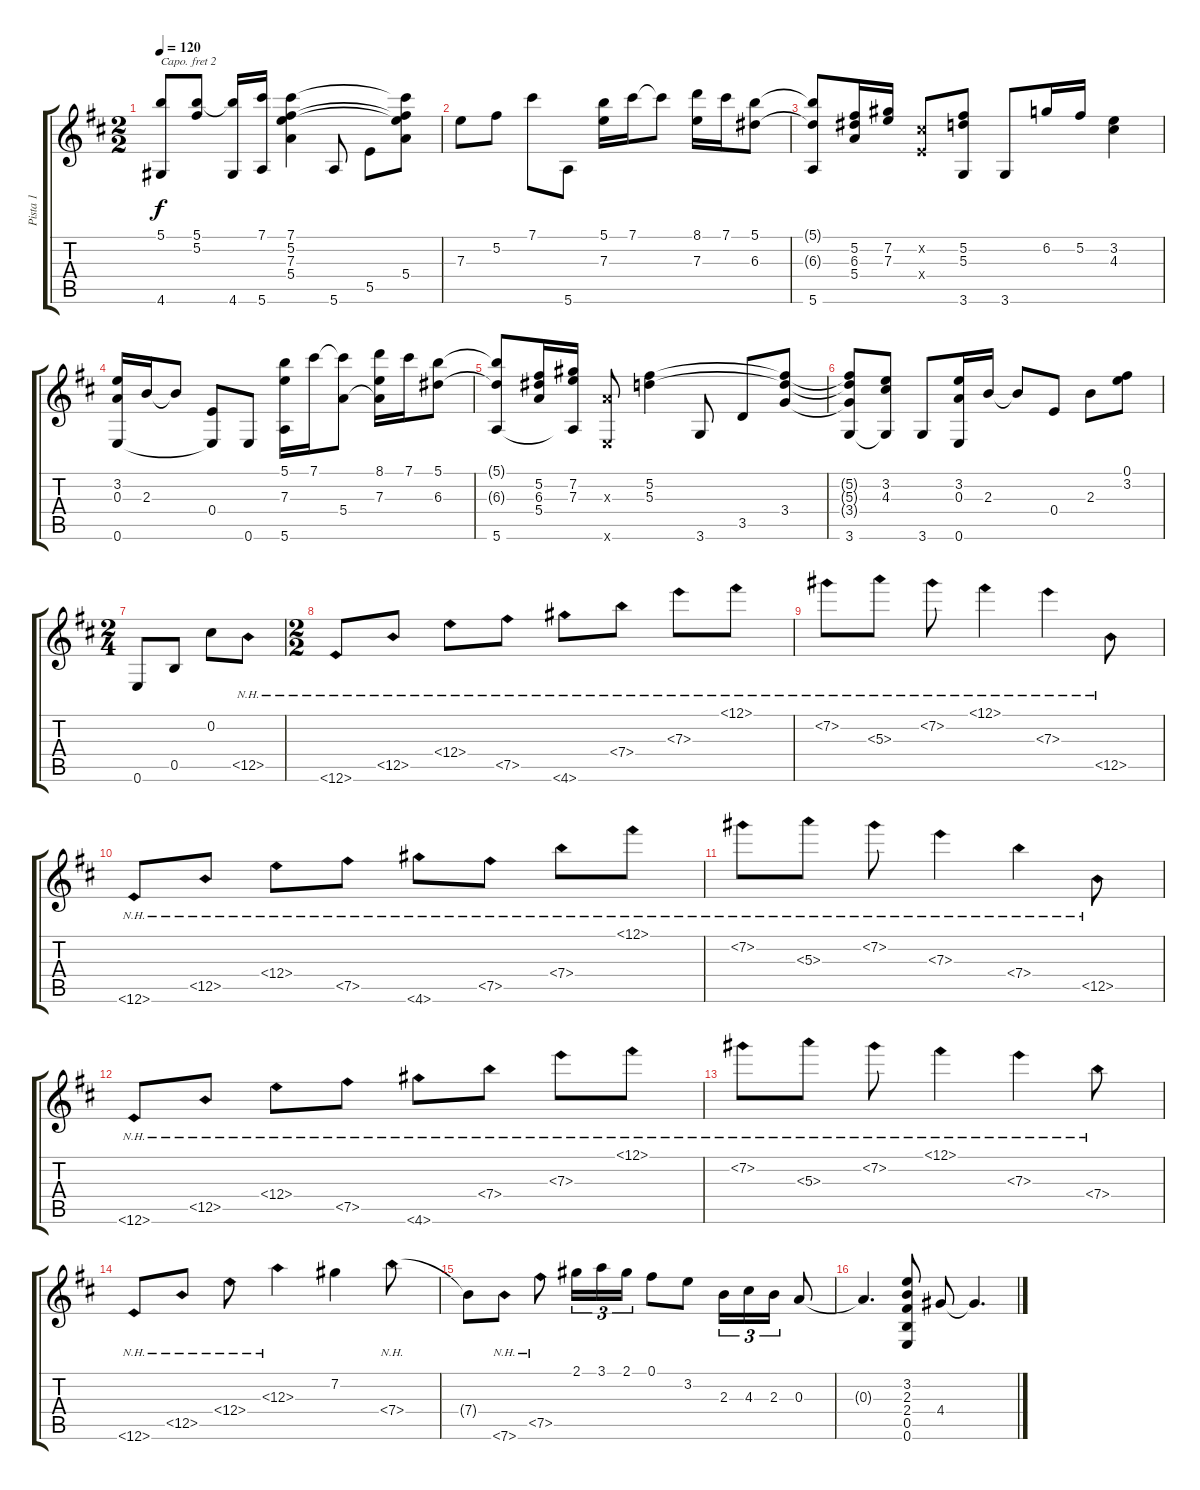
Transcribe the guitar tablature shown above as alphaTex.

\track ("Pista 1" "Pista 1") {instrument acousticguitarsteel}
\staff {score tabs}
\capo 2
\tuning (E4 B3 G3 D3 A2 D2) {hide}
\ts (2 2)
\tempo 120
\clef g2
\ks d
(5.1{t} 4.6).8{dy f} (5.1 5.2).8 (5.1{t} 4.6).16 (7.1 5.6).16 (7.1 5.2 7.3 5.4).4 5.6.8 5.5.8 (7.1{t} 5.2{t} 7.3{t} 5.4).8 |
7.3.8 5.2.8 7.1.8 5.6.8 (5.1 7.3).16 7.1.16 7.1{t}.8 (8.1 7.3).16 7.1.16 (5.1 6.3).8 |
(5.1{t} 6.3{t} 5.6).8 (5.2 6.3 5.4).16 (7.2 7.3).16 (0.2{x} 0.4{x}).8 (5.2 5.3 3.6).8 3.6.8 6.2.16 5.2.16 (3.2 4.3).4 |
(3.2 0.3 0.6).16 2.3.16 2.3{t}.8 (0.4 0.6{t}).8 0.6.8 (5.1 7.3 5.6).16 7.1.16 (7.1{t} 5.4).8 (8.1 7.3 5.4{t}).16 7.1.16 (5.1 6.3).8 |
(5.1{t} 6.3{t} 5.6).8 (5.2 6.3 5.4).16 (7.2 7.3 5.6{t}).16 (0.3{x} 0.6{x}).8 (5.2 5.3).4 3.6.8 3.5.8 (5.2{t} 5.3{t} 3.4).8 |
(5.2{t} 5.3{t} 3.4{t} 3.6).8 (3.2 4.3 3.6{t}).8 3.6.8 (3.2 0.3 0.6).16 2.3.16 2.3{t}.8 0.4.8 2.3.8 (0.1 3.2).8 |
\ts (2 4)
0.6.8 0.5.8 0.2.8 12.5{nh}.8 |
\ts (2 2)
12.6{nh}.8 12.5{nh}.8 12.4{nh}.8 7.5{nh}.8 4.6{nh}.8 7.4{nh}.8 7.3{nh}.8 12.1{nh}.8 |
7.2{nh}.8 5.3{nh}.8 7.2{nh}.8 12.1{nh}.4 7.3{nh}.4 12.5{nh}.8 |
12.6{nh}.8 12.5{nh}.8 12.4{nh}.8 7.5{nh}.8 4.6{nh}.8 7.5{nh}.8 7.4{nh}.8 12.1{nh}.8 |
7.2{nh}.8 5.3{nh}.8 7.2{nh}.8 7.3{nh}.4 7.4{nh}.4 12.5{nh}.8 |
12.6{nh}.8 12.5{nh}.8 12.4{nh}.8 7.5{nh}.8 4.6{nh}.8 7.4{nh}.8 7.3{nh}.8 12.1{nh}.8 |
7.2{nh}.8 5.3{nh}.8 7.2{nh}.8 12.1{nh}.4 7.3{nh}.4 7.4{nh}.8 |
12.6{nh}.8 12.5{nh}.8 12.4{nh}.8 12.3{nh}.4 7.2.4 7.4{nh}.8 |
7.4{t}.8 7.6{nh}.8 7.5{nh}.8 2.1.16{tu (3 2)} 3.1.16{tu (3 2)} 2.1.16{tu (3 2)} 0.1.8 3.2.8 2.3.16{tu (3 2)} 4.3.16{tu (3 2)} 2.3.16{tu (3 2)} 0.3.8 |
0.3{t}.4{d} (3.2 2.3 2.4 0.5 0.6).8 4.4.8 4.4{t}.4{d}
